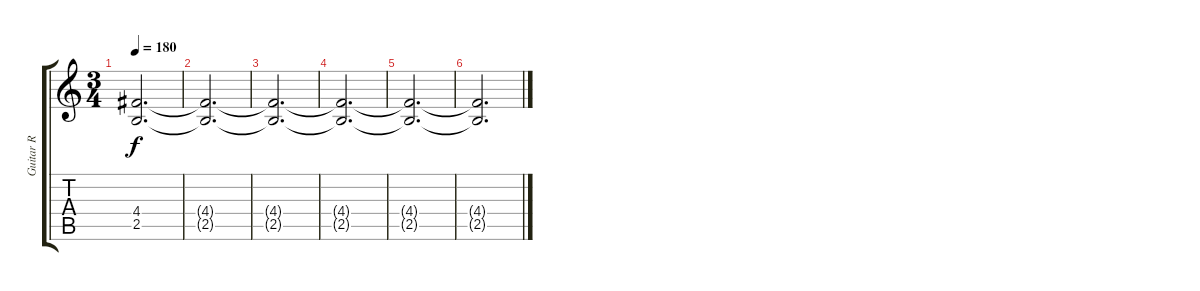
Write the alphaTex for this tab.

\track ("Guitar R" "Guitar R") {instrument distortionguitar}
\staff {score tabs}
\tuning (E4 B3 G3 D3 A2 E2) {hide}
\ts (3 4)
\tempo 180
\clef g2
\ks c
(4.4 2.5).2{d dy f} |
(4.4{t} 2.5{t}).2{d} |
(4.4{t} 2.5{t}).2{d} |
(4.4{t} 2.5{t}).2{d} |
(4.4{t} 2.5{t}).2{d} |
(4.4{t} 2.5{t}).2{d}
